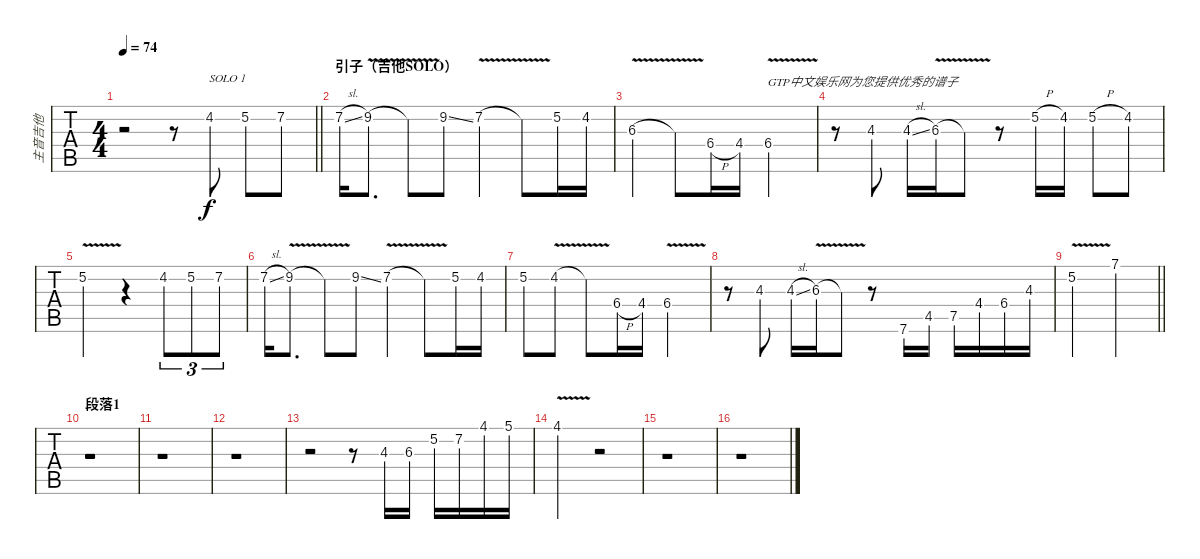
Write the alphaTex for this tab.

\track ("主音吉他" "主音吉他") {instrument overdrivenguitar}
\staff {tabs}
\tuning (E4 B3 G3 D3 A2 E2) {hide}
\ts (4 4)
\section ("" "")
\tempo 74
\clef g2
\barLineRight lightlight
\ks c
r.2{dy f instrument overdrivenguitar} r.8 4.2.8{txt "SOLO 1"} 5.2.8 7.2.8 |
\section ("" "引子（吉他SOLO）")
7.2{sl}.16 9.2{v}.8{d} 9.2{t}.8 9.2{ss}.8 7.2{v}.4 7.2{t}.8 5.2.16 4.2.16 |
6.3{v}.4 6.3{t}.8 6.4{h}.16 4.4.16 6.4{v}.2{txt "GTP中文娱乐网为您提供优秀的谱子"} |
r.8 4.3.8 4.3{sl}.16 6.3{v}.16 6.3{t}.8 r.8 5.2{h}.16 4.2.16 5.2{h}.8 4.2.8 |
5.2{v}.2 r.4 4.2.8{tu (3 2)} 5.2.8{tu (3 2)} 7.2.8{tu (3 2)} |
7.2{sl}.16 9.2{v}.8{d} 9.2{t}.8 9.2{ss}.8 7.2{v}.4 7.2{t}.8 5.2.16 4.2.16 |
5.2.8 4.2{v}.8 4.2{t}.8 6.4{h}.16 4.4.16 6.4{v}.2 |
r.8 4.3.8 4.3{sl}.16 6.3{v}.16 6.3{t}.8 r.8 7.6.16 4.5.16 7.5.16 4.4.16 6.4.16 4.3.16 |
\barLineRight lightlight
5.2{v}.2 7.1.2 |
\section ("" "段落1")
r.1 |
r.1 |
r.1 |
r.2 r.8 4.3.16 6.3.16 5.2.16 7.2.16 4.1.16 5.1.16 |
4.1{v}.2 r.2 |
r.1 |
r.1
